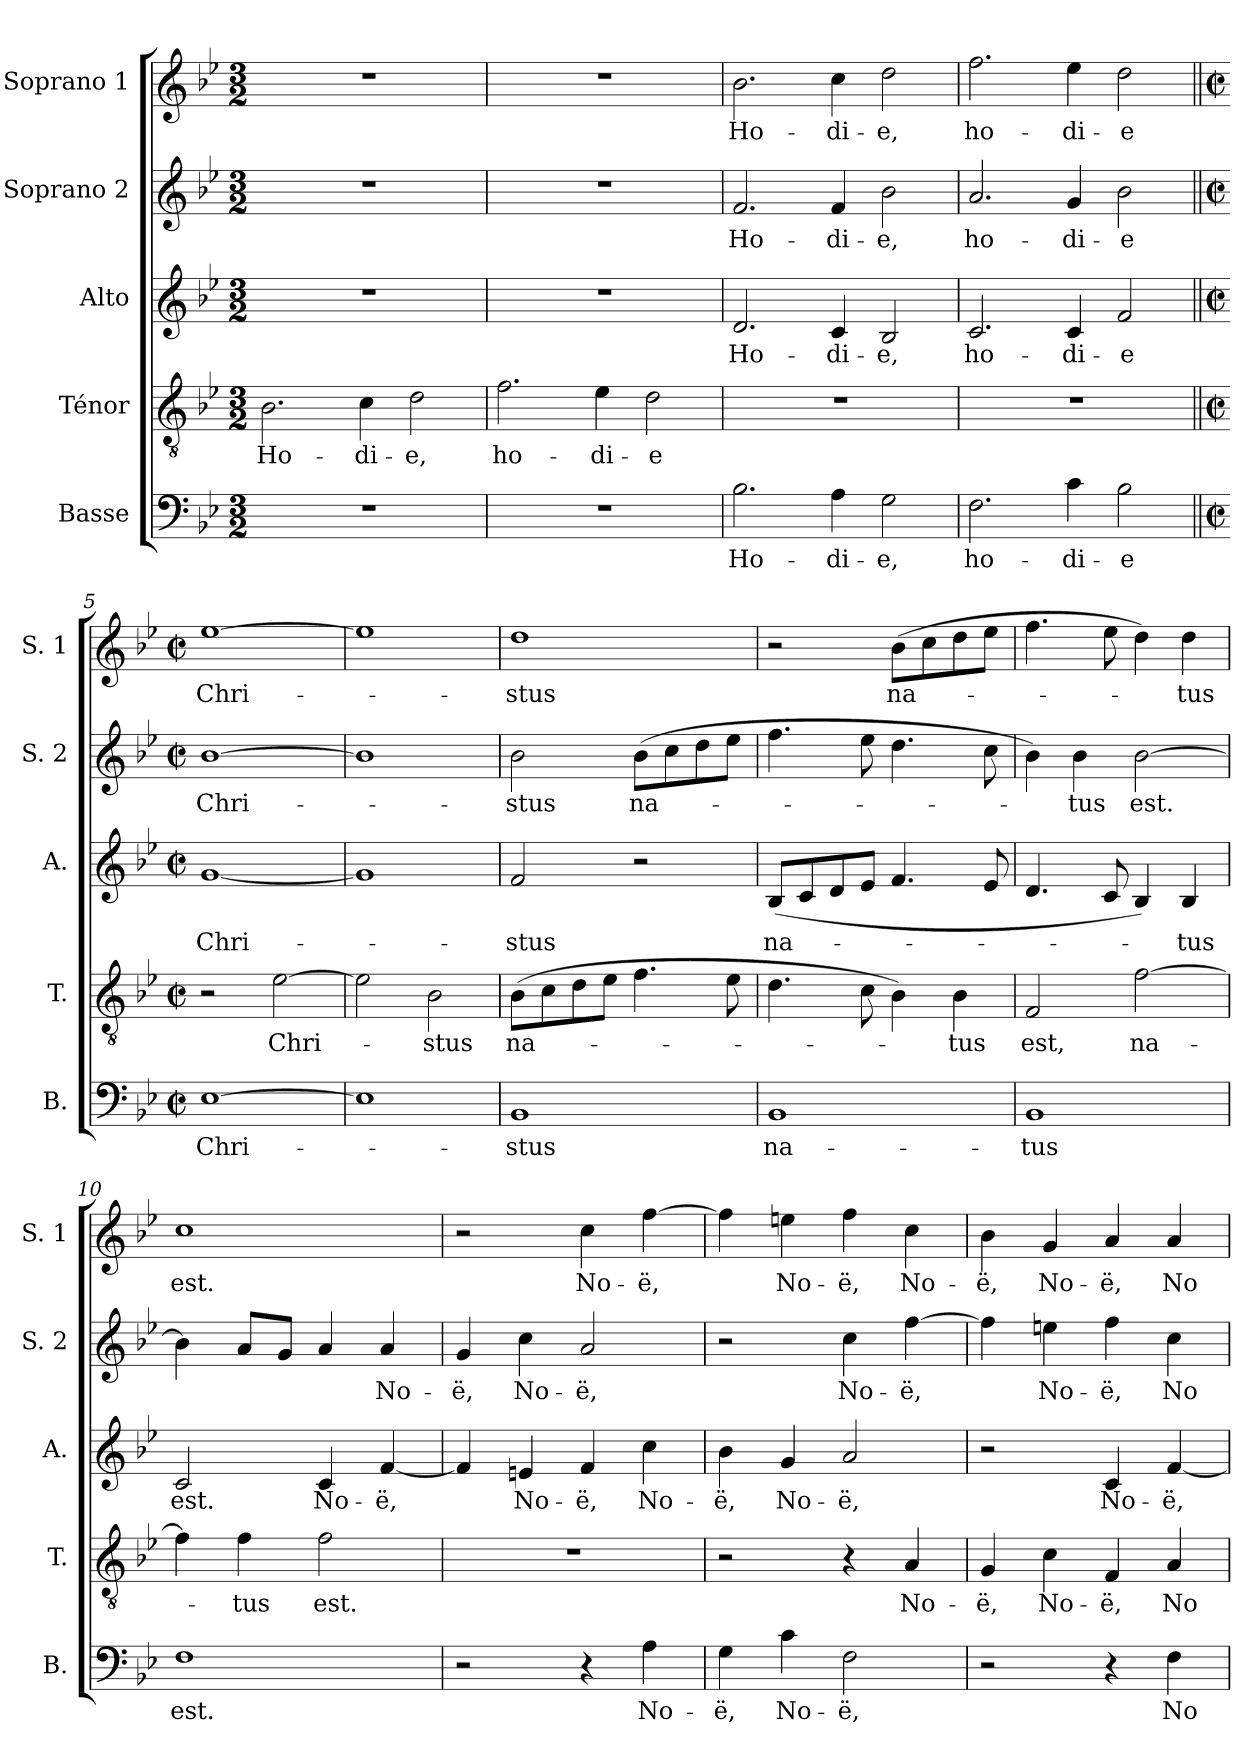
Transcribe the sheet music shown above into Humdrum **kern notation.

**kern	**text	**kern	**text	**kern	**text	**kern	**text	**kern	**text
*part5	*part5	*part4	*part4	*part3	*part3	*part2	*part2	*part1	*part1
*staff5	*staff5	*staff4	*staff4	*staff3	*staff3	*staff2	*staff2	*staff1	*staff1
*I"Basse	*	*I"Ténor	*	*I"Alto	*	*I"Soprano 2	*	*I"Soprano 1	*
*I'B.	*	*I'T.	*	*I'A.	*	*I'S. 2	*	*I'S. 1	*
*clefF4	*	*clefGv2	*	*clefG2	*	*clefG2	*	*clefG2	*
*k[b-e-]	*	*k[b-e-]	*	*k[b-e-]	*	*k[b-e-]	*	*k[b-e-]	*
*M3/2	*	*M3/2	*	*M3/2	*	*M3/2	*	*M3/2	*
*MM240	*	*MM240	*	*MM240	*	*MM240	*	*MM240	*
=1	=1	=1	=1	=1	=1	=1	=1	=1	=1
!	!	!	!LO:LY:b	!	!	!	!	!	!
1.r	.	2.B-\	Ho-	1.r	.	1.r	.	1.r	.
!	!	!	!LO:LY:b	!	!	!	!	!	!
.	.	4c\	-di-	.	.	.	.	.	.
!	!	!	!LO:LY:b	!	!	!	!	!	!
.	.	2d\	-e,	.	.	.	.	.	.
=2	=2	=2	=2	=2	=2	=2	=2	=2	=2
!	!	!	!LO:LY:b	!	!	!	!	!	!
1.r	.	2.f\	ho-	1.r	.	1.r	.	1.r	.
!	!	!	!LO:LY:b	!	!	!	!	!	!
.	.	4e-\	-di-	.	.	.	.	.	.
!	!	!	!LO:LY:b	!	!	!	!	!	!
.	.	2d\	-e	.	.	.	.	.	.
=3	=3	=3	=3	=3	=3	=3	=3	=3	=3
!	!LO:LY:b	!	!	!	!LO:LY:b	!	!LO:LY:b	!	!LO:LY:b
2.B-\	Ho-	1.r	.	2.d/	Ho-	2.f/	Ho-	2.b-\	Ho-
!	!LO:LY:b	!	!	!	!LO:LY:b	!	!LO:LY:b	!	!LO:LY:b
4A\	-di-	.	.	4c/	-di-	4f/	-di-	4cc\	-di-
!	!LO:LY:b	!	!	!	!LO:LY:b	!	!LO:LY:b	!	!LO:LY:b
2G\	-e,	.	.	2B-/	-e,	2b-\	-e,	2dd\	-e,
=4	=4	=4	=4	=4	=4	=4	=4	=4	=4
!	!LO:LY:b	!	!	!	!LO:LY:b	!	!LO:LY:b	!	!LO:LY:b
2.F\	ho-	1.r	.	2.c/	ho-	2.a/	ho-	2.ff\	ho-
!	!LO:LY:b	!	!	!	!LO:LY:b	!	!LO:LY:b	!	!LO:LY:b
4c\	-di-	.	.	4c/	-di-	4g/	-di-	4ee-\	-di-
!	!LO:LY:b	!	!	!	!LO:LY:b	!	!LO:LY:b	!	!LO:LY:b
2B-\	-e	.	.	2f/	-e	2b-\	-e	2dd\	-e
!!LO:LB:g=z
=5||	=5||	=5||	=5||	=5||	=5||	=5||	=5||	=5||	=5||
*M2/2	*	*M2/2	*	*M2/2	*	*M2/2	*	*M2/2	*
*met(c|)	*	*met(c|)	*	*met(c|)	*	*met(c|)	*	*met(c|)	*
*	*	*	*	*	*	*	*	*MM140	*
!	!LO:LY:b	!	!	!	!LO:LY:b	!	!LO:LY:b	!	!LO:LY:b
[1E-	Chri-	2r	.	[1g	Chri-	[1b-	Chri-	[1ee-	Chri-
!	!	!	!LO:LY:b	!	!	!	!	!	!
.	.	[2e-\	Chri-	.	.	.	.	.	.
=6	=6	=6	=6	=6	=6	=6	=6	=6	=6
1E-]	.	2e-\]	.	1g]	.	1b-]	.	1ee-]	.
!	!	!	!LO:LY:b	!	!	!	!	!	!
.	.	2B-\	-stus	.	.	.	.	.	.
=7	=7	=7	=7	=7	=7	=7	=7	=7	=7
!	!LO:LY:b	!	!LO:LY:b	!	!LO:LY:b	!	!LO:LY:b	!	!LO:LY:b
1BB-	-stus	(8B-\L	na-	2f/	-stus	2b-\	-stus	1dd	-stus
.	.	8c\	.	.	.	.	.	.	.
.	.	8d\	.	.	.	.	.	.	.
.	.	8e-\J	.	.	.	.	.	.	.
!	!	!	!	!	!	!	!LO:LY:b	!	!
.	.	4.f\	.	2r	.	(8b-\L	na-	.	.
.	.	.	.	.	.	8cc\	.	.	.
.	.	.	.	.	.	8dd\	.	.	.
.	.	8e-\	.	.	.	8ee-\J	.	.	.
=8	=8	=8	=8	=8	=8	=8	=8	=8	=8
!	!LO:LY:b	!	!	!	!LO:LY:b	!	!	!	!
1BB-	na-	4.d\	.	(8B-/L	na-	4.ff\	.	2r	.
.	.	.	.	8c/	.	.	.	.	.
.	.	.	.	8d/	.	.	.	.	.
.	.	8c\	.	8e-/J	.	8ee-\	.	.	.
!	!	!	!	!	!	!	!	!	!LO:LY:b
.	.	4B-\)	.	4.f/	.	4.dd\	.	(8b-\L	na-
.	.	.	.	.	.	.	.	8cc\	.
!	!	!	!LO:LY:b	!	!	!	!	!	!
.	.	4B-\	-tus	.	.	.	.	8dd\	.
.	.	.	.	8e-/	.	8cc\	.	8ee-\J	.
=9	=9	=9	=9	=9	=9	=9	=9	=9	=9
!	!LO:LY:b	!	!LO:LY:b	!	!	!	!	!	!
1BB-	-tus	2F/	est,	4.d/	.	4b-\)	.	4.ff\	.
!	!	!	!	!	!	!	!LO:LY:b	!	!
.	.	.	.	.	.	4b-\	-tus	.	.
.	.	.	.	8c/	.	.	.	8ee-\	.
!	!	!	!LO:LY:b	!	!	!	!LO:LY:b	!	!
.	.	[2f\	na-	4B-/)	.	[2b-\	est.	4dd\)	.
!	!	!	!	!	!LO:LY:b	!	!	!	!LO:LY:b
.	.	.	.	4B-/	-tus	.	.	4dd\	-tus
!!LO:PB:g=z
=10	=10	=10	=10	=10	=10	=10	=10	=10	=10
!	!LO:LY:b	!	!	!	!LO:LY:b	!	!	!	!LO:LY:b
1F	est.	4f\]	.	2c/	est.	4b-\]	.	1cc	est.
!	!	!	!LO:LY:b	!	!	!	!	!	!
.	.	4f\	-tus	.	.	8a/L	.	.	.
.	.	.	.	.	.	8g/J	.	.	.
!	!	!	!LO:LY:b	!	!LO:LY:b	!	!	!	!
.	.	2f\	est.	4c/	No-	4a/	.	.	.
!	!	!	!	!	!LO:LY:b	!	!LO:LY:b	!	!
.	.	.	.	[<4f/	-ë,	4a/	No-	.	.
=11	=11	=11	=11	=11	=11	=11	=11	=11	=11
!	!	!	!	!	!	!	!LO:LY:b	!	!
2r	.	1r	.	4f/]	.	4g/	-ë,	2r	.
!	!	!	!	!	!LO:LY:b	!	!LO:LY:b	!	!
.	.	.	.	4en/	No-	4cc\	No-	.	.
!	!	!	!	!	!LO:LY:b	!	!LO:LY:b	!	!LO:LY:b
4rC	.	.	.	4f/	-ë,	2a/	-ë,	4cc\	No-
!	!LO:LY:b	!	!	!	!LO:LY:b	!	!	!	!LO:LY:b
4A\	No-	.	.	4cc\	No-	.	.	[4ff\	-ë,
=12	=12	=12	=12	=12	=12	=12	=12	=12	=12
!	!LO:LY:b	!	!	!	!LO:LY:b	!	!	!	!
4G\	-ë,	2r	.	4b-\	-ë,	2r	.	4ff\]	.
!	!LO:LY:b	!	!	!	!LO:LY:b	!	!	!	!LO:LY:b
4c\	No-	.	.	4g/	No-	.	.	4een\	No-
!	!LO:LY:b	!	!	!	!LO:LY:b	!	!LO:LY:b	!	!LO:LY:b
2F\	-ë,	4rA	.	2a/	-ë,	4cc\	No-	4ff\	-ë,
!	!	!	!LO:LY:b	!	!	!	!LO:LY:b	!	!LO:LY:b
.	.	4A/	No-	.	.	[4ff\	-ë,	4cc\	No-
=13	=13	=13	=13	=13	=13	=13	=13	=13	=13
!	!	!	!LO:LY:b	!	!	!	!	!	!LO:LY:b
2r	.	4G/	-ë,	2r	.	4ff\]	.	4b-\	-ë,
!	!	!	!LO:LY:b	!	!	!	!LO:LY:b	!	!LO:LY:b
.	.	4c\	No-	.	.	4een\	No-	4g/	No-
!	!	!	!LO:LY:b	!	!LO:LY:b	!	!LO:LY:b	!	!LO:LY:b
4rC	.	4F/	-ë,	4c/	No-	4ff\	-ë,	4a/	-ë,
!	!LO:LY:b	!	!LO:LY:b	!	!LO:LY:b	!	!LO:LY:b	!	!LO:LY:b
4F\	No-	4A/	No-	[4f/	-ë,	4cc\	No-	4a/	No-
=	=	=	=	=	=	=	=	=	=
*-	*-	*-	*-	*-	*-	*-	*-	*-	*-
